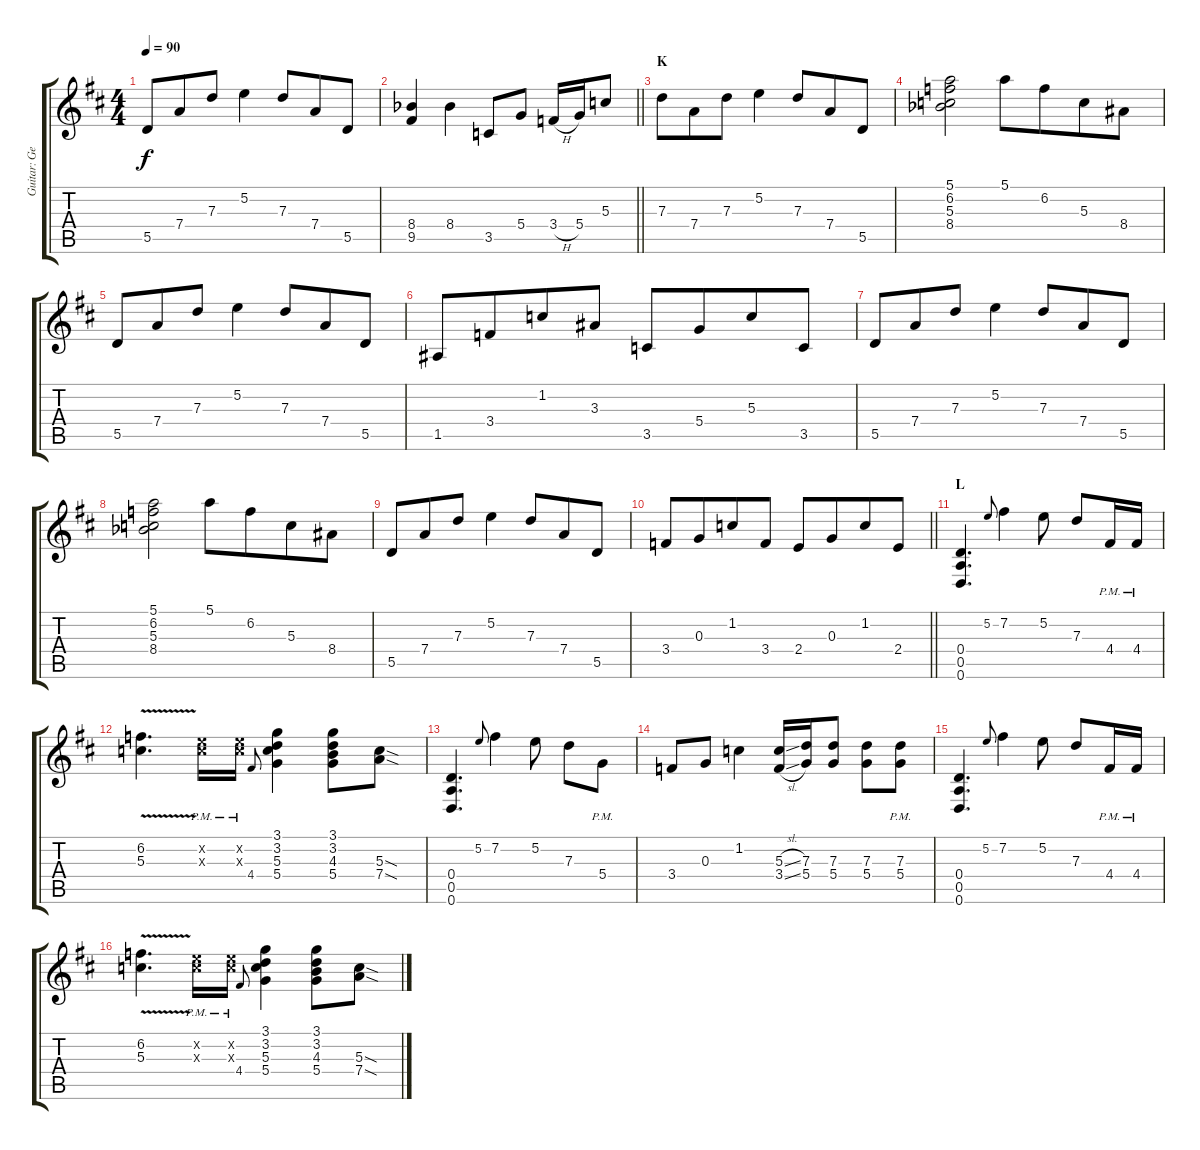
\track ("Guitar: George" "Guitar: Ge") {instrument distortionguitar}
\staff {score tabs}
\tuning (E4 B3 G3 D3 A2 D2) {hide}
\ts (4 4)
\tempo 90
\clef g2
\ks d
5.5.8{dy f} 7.4.8{beam merge} 7.3.8 5.2.4 7.3.8{beam merge} 7.4.8 5.5.8 |
\barLineRight lightlight
(8.4{acc b} 9.5).4 8.4{acc b}.4 3.5.8 5.4.8 3.4{h}.16 5.4.16 5.3.8 |
\section ("" "K")
7.3.8{volume 13 balance 5 instrument distortionguitar} 7.4.8{beam merge} 7.3.8 5.2.4 7.3.8{beam merge} 7.4.8 5.5.8 |
(5.1 6.2 5.3 8.4{acc b}).2 5.1.8 6.2.8{beam merge} 5.3.8 8.4.8 |
5.5.8 7.4.8{beam merge} 7.3.8 5.2.4 7.3.8{beam merge} 7.4.8 5.5.8 |
1.5.8 3.4.8{beam merge} 1.2.8 3.3.8 3.5.8 5.4.8{beam merge} 5.3.8 3.5.8 |
5.5.8 7.4.8{beam merge} 7.3.8 5.2.4 7.3.8{beam merge} 7.4.8 5.5.8 |
(5.1 6.2 5.3 8.4{acc b}).2 5.1.8 6.2.8{beam merge} 5.3.8 8.4.8 |
5.5.8 7.4.8{beam merge} 7.3.8 5.2.4 7.3.8{beam merge} 7.4.8 5.5.8 |
\barLineRight lightlight
3.4.8 0.3.8{beam merge} 1.2.8 3.4.8 2.4.8 0.3.8{beam merge} 1.2.8 2.4.8 |
\section ("" "L")
(0.4 0.5 0.6).4{d} 5.2.8{gr onbeat} 7.2.4 5.2.8 7.3.8 4.4{pm}.16 4.4{pm}.16 |
(6.2{v} 5.3{v}).4{d} (5.2{pm x} 5.3{pm x}).16 (5.2{pm x} 5.3{pm x}).16 4.4.8{gr onbeat} (3.1 3.2 5.3 5.4).4 (3.1 3.2 4.3 5.4).8 (5.3{sod} 7.4{sod}).8 |
(0.4 0.5 0.6).4{d} 5.2.8{gr onbeat} 7.2.4 5.2.8 7.3.8 5.4{pm}.8 |
3.4.8 0.3.8 1.2.4 (5.3{sl} 3.4{sl}).16 (7.3 5.4).16 (7.3 5.4).8 (7.3 5.4).8 (7.3{pm} 5.4{pm}).8 |
(0.4 0.5 0.6).4{d} 5.2.8{gr onbeat} 7.2.4 5.2.8 7.3.8 4.4{pm}.16 4.4{pm}.16 |
(6.2{v} 5.3{v}).4{d} (5.2{pm x} 5.3{pm x}).16 (5.2{pm x} 5.3{pm x}).16 4.4.8{gr onbeat} (3.1 3.2 5.3 5.4).4 (3.1 3.2 4.3 5.4).8 (5.3{sod} 7.4{sod}).8
